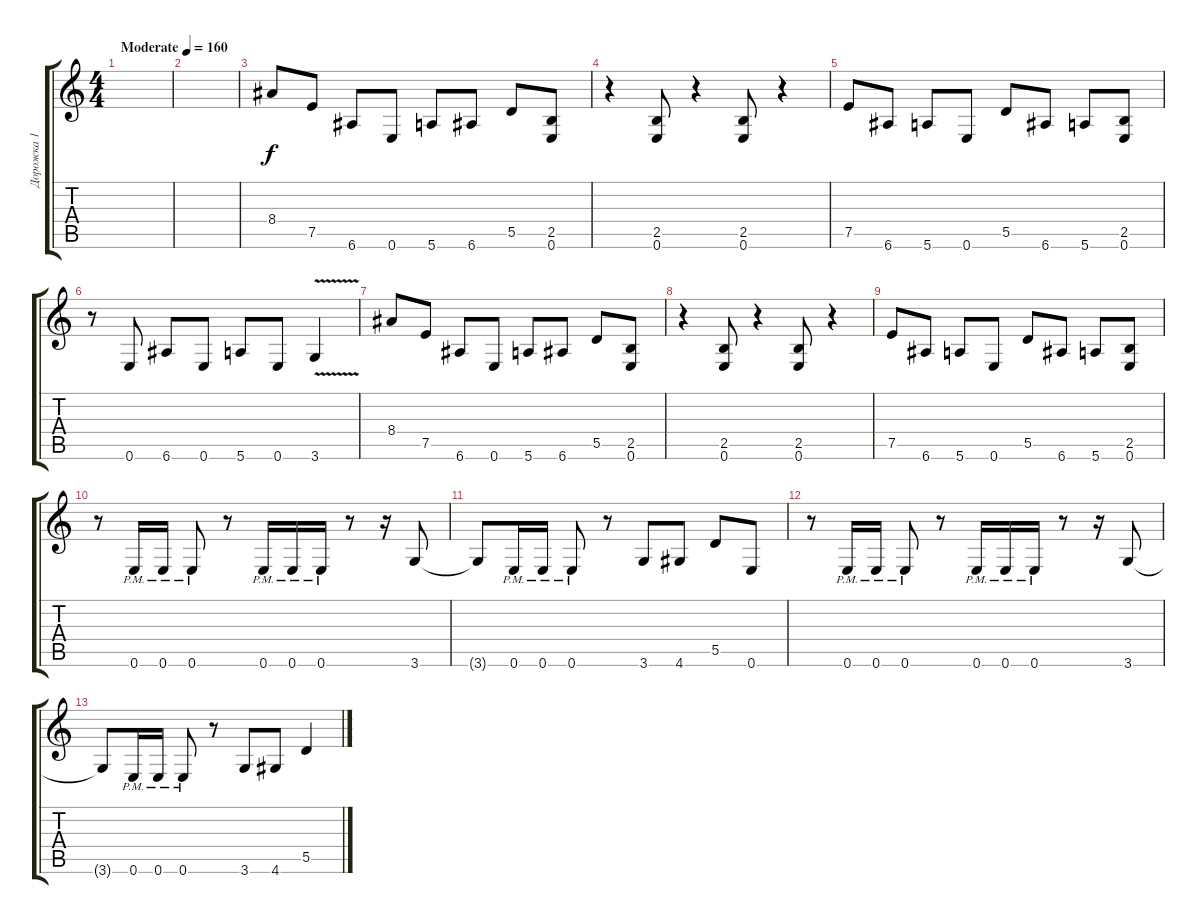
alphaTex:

\track ("Дорожка 1" "Дорожка 1") {instrument distortionguitar}
\staff {score tabs}
\tuning (E4 B3 G3 D3 A2 E2) {hide}
\ts (4 4)
\tempo (160 "Moderate")
\clef g2
\ks c
|
|
8.4.8 7.5.8 6.6.8 0.6.8 5.6.8 6.6.8 5.5.8 (2.5 0.6).8 |
r.4 (2.5 0.6).8 r.4 (2.5 0.6).8 r.4 |
7.5.8 6.6.8 5.6.8 0.6.8 5.5.8 6.6.8 5.6.8 (2.5 0.6).8 |
r.8 0.6.8 6.6.8 0.6.8 5.6.8 0.6.8 3.6{v}.4 |
8.4.8 7.5.8 6.6.8 0.6.8 5.6.8 6.6.8 5.5.8 (2.5 0.6).8 |
r.4 (2.5 0.6).8 r.4 (2.5 0.6).8 r.4 |
7.5.8 6.6.8 5.6.8 0.6.8 5.5.8 6.6.8 5.6.8 (2.5 0.6).8 |
r.8 0.6{pm}.16 0.6{pm}.16 0.6{pm}.8 r.8 0.6{pm}.16 0.6{pm}.16 0.6{pm}.16 r.8 r.16 3.6.8 |
3.6{t}.8 0.6{pm}.16 0.6{pm}.16 0.6{pm}.8 r.8 3.6.8 4.6.8 5.5.8 0.6.8 |
r.8 0.6{pm}.16 0.6{pm}.16 0.6{pm}.8 r.8 0.6{pm}.16 0.6{pm}.16 0.6{pm}.16 r.8 r.16 3.6.8 |
3.6{t}.8 0.6{pm}.16 0.6{pm}.16 0.6{pm}.8 r.8 3.6.8 4.6.8 5.5.4
